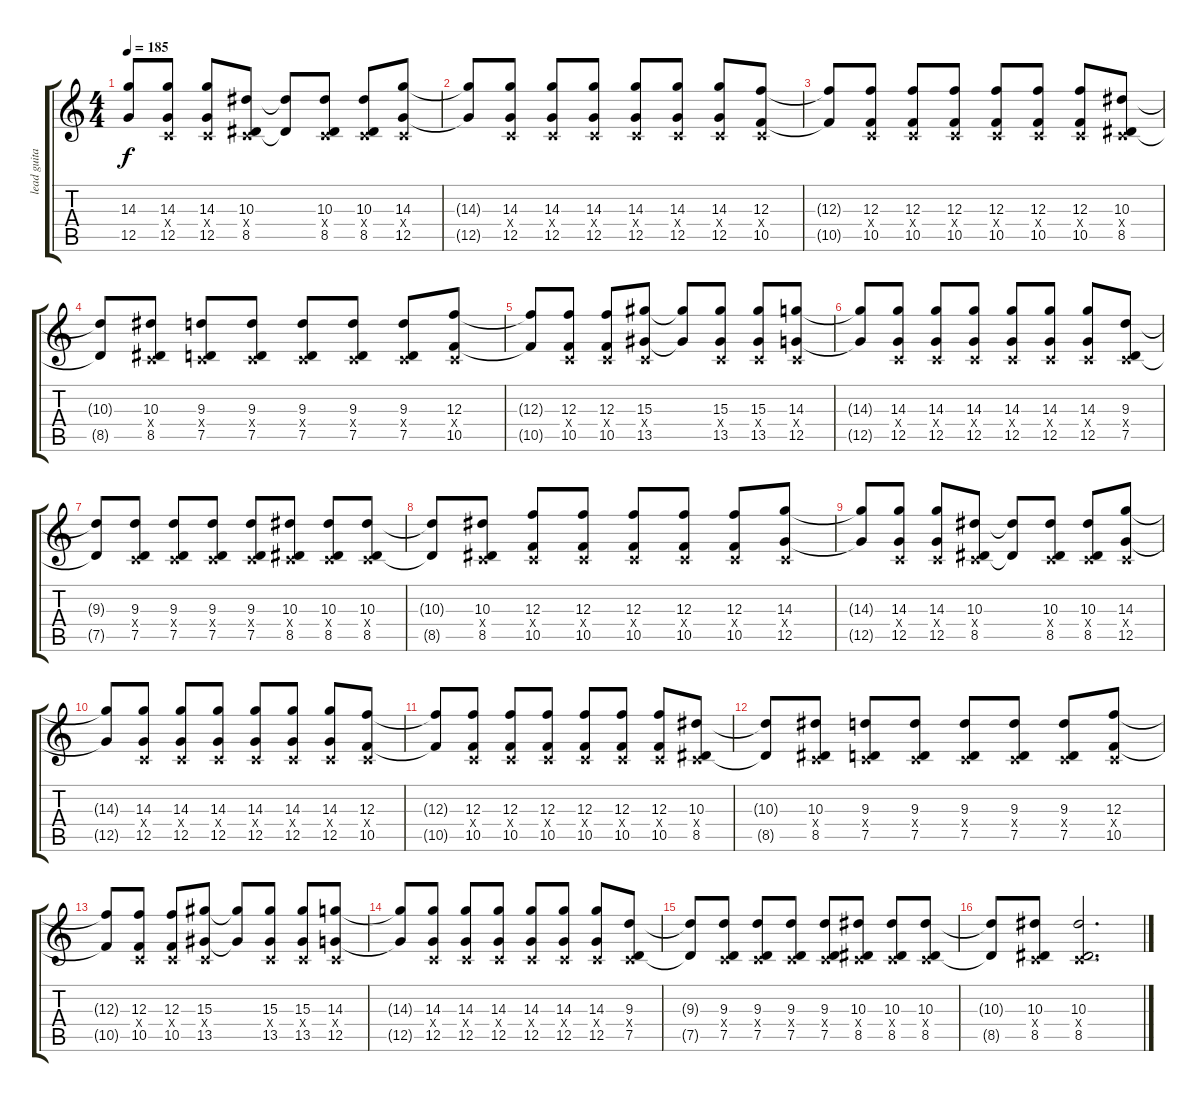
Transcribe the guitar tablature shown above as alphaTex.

\track ("lead guitar" "lead guita") {instrument distortionguitar}
\staff {score tabs}
\tuning (D4 A3 F3 C3 G2 C2) {hide}
\ts (4 4)
\tempo 185
\clef g2
\ks c
(14.3{t} 12.5{t}).8{dy f} (14.3 0.4{x} 12.5).8 (14.3 0.4{x} 12.5).8 (10.3 0.4{x} 8.5).8 (10.3{t} 8.5{t}).8 (10.3 0.4{x} 8.5).8 (10.3 0.4{x} 8.5).8 (14.3 0.4{x} 12.5).8 |
(14.3{t} 12.5{t}).8 (14.3 0.4{x} 12.5).8 (14.3 0.4{x} 12.5).8 (14.3 0.4{x} 12.5).8 (14.3 0.4{x} 12.5).8 (14.3 0.4{x} 12.5).8 (14.3 0.4{x} 12.5).8 (12.3 0.4{x} 10.5).8 |
(12.3{t} 10.5{t}).8 (12.3 0.4{x} 10.5).8 (12.3 0.4{x} 10.5).8 (12.3 0.4{x} 10.5).8 (12.3 0.4{x} 10.5).8 (12.3 0.4{x} 10.5).8 (12.3 0.4{x} 10.5).8 (10.3 0.4{x} 8.5).8 |
(10.3{t} 8.5{t}).8 (10.3 0.4{x} 8.5).8 (9.3 0.4{x} 7.5).8 (9.3 0.4{x} 7.5).8 (9.3 0.4{x} 7.5).8 (9.3 0.4{x} 7.5).8 (9.3 0.4{x} 7.5).8 (12.3 0.4{x} 10.5).8 |
(12.3{t} 10.5{t}).8 (12.3 0.4{x} 10.5).8 (12.3 0.4{x} 10.5).8 (15.3 0.4{x} 13.5).8 (15.3{t} 13.5{t}).8 (15.3 0.4{x} 13.5).8 (15.3 0.4{x} 13.5).8 (14.3 0.4{x} 12.5).8 |
(14.3{t} 12.5{t}).8 (14.3 0.4{x} 12.5).8 (14.3 0.4{x} 12.5).8 (14.3 0.4{x} 12.5).8 (14.3 0.4{x} 12.5).8 (14.3 0.4{x} 12.5).8 (14.3 0.4{x} 12.5).8 (9.3 0.4{x} 7.5).8 |
(9.3{t} 7.5{t}).8 (9.3 0.4{x} 7.5).8 (9.3 0.4{x} 7.5).8 (9.3 0.4{x} 7.5).8 (9.3 0.4{x} 7.5).8 (10.3 0.4{x} 8.5).8 (10.3 0.4{x} 8.5).8 (10.3 0.4{x} 8.5).8 |
(10.3{t} 8.5{t}).8 (10.3 0.4{x} 8.5).8 (12.3 0.4{x} 10.5).8 (12.3 0.4{x} 10.5).8 (12.3 0.4{x} 10.5).8 (12.3 0.4{x} 10.5).8 (12.3 0.4{x} 10.5).8 (14.3 0.4{x} 12.5).8 |
(14.3{t} 12.5{t}).8 (14.3 0.4{x} 12.5).8 (14.3 0.4{x} 12.5).8 (10.3 0.4{x} 8.5).8 (10.3{t} 8.5{t}).8 (10.3 0.4{x} 8.5).8 (10.3 0.4{x} 8.5).8 (14.3 0.4{x} 12.5).8 |
(14.3{t} 12.5{t}).8 (14.3 0.4{x} 12.5).8 (14.3 0.4{x} 12.5).8 (14.3 0.4{x} 12.5).8 (14.3 0.4{x} 12.5).8 (14.3 0.4{x} 12.5).8 (14.3 0.4{x} 12.5).8 (12.3 0.4{x} 10.5).8 |
(12.3{t} 10.5{t}).8 (12.3 0.4{x} 10.5).8 (12.3 0.4{x} 10.5).8 (12.3 0.4{x} 10.5).8 (12.3 0.4{x} 10.5).8 (12.3 0.4{x} 10.5).8 (12.3 0.4{x} 10.5).8 (10.3 0.4{x} 8.5).8 |
(10.3{t} 8.5{t}).8 (10.3 0.4{x} 8.5).8 (9.3 0.4{x} 7.5).8 (9.3 0.4{x} 7.5).8 (9.3 0.4{x} 7.5).8 (9.3 0.4{x} 7.5).8 (9.3 0.4{x} 7.5).8 (12.3 0.4{x} 10.5).8 |
(12.3{t} 10.5{t}).8 (12.3 0.4{x} 10.5).8 (12.3 0.4{x} 10.5).8 (15.3 0.4{x} 13.5).8 (15.3{t} 13.5{t}).8 (15.3 0.4{x} 13.5).8 (15.3 0.4{x} 13.5).8 (14.3 0.4{x} 12.5).8 |
(14.3{t} 12.5{t}).8 (14.3 0.4{x} 12.5).8 (14.3 0.4{x} 12.5).8 (14.3 0.4{x} 12.5).8 (14.3 0.4{x} 12.5).8 (14.3 0.4{x} 12.5).8 (14.3 0.4{x} 12.5).8 (9.3 0.4{x} 7.5).8 |
(9.3{t} 7.5{t}).8 (9.3 0.4{x} 7.5).8 (9.3 0.4{x} 7.5).8 (9.3 0.4{x} 7.5).8 (9.3 0.4{x} 7.5).8 (10.3 0.4{x} 8.5).8 (10.3 0.4{x} 8.5).8 (10.3 0.4{x} 8.5).8 |
(10.3{t} 8.5{t}).8 (10.3 0.4{x} 8.5).8 (10.3 0.4{x} 8.5).2{d}
